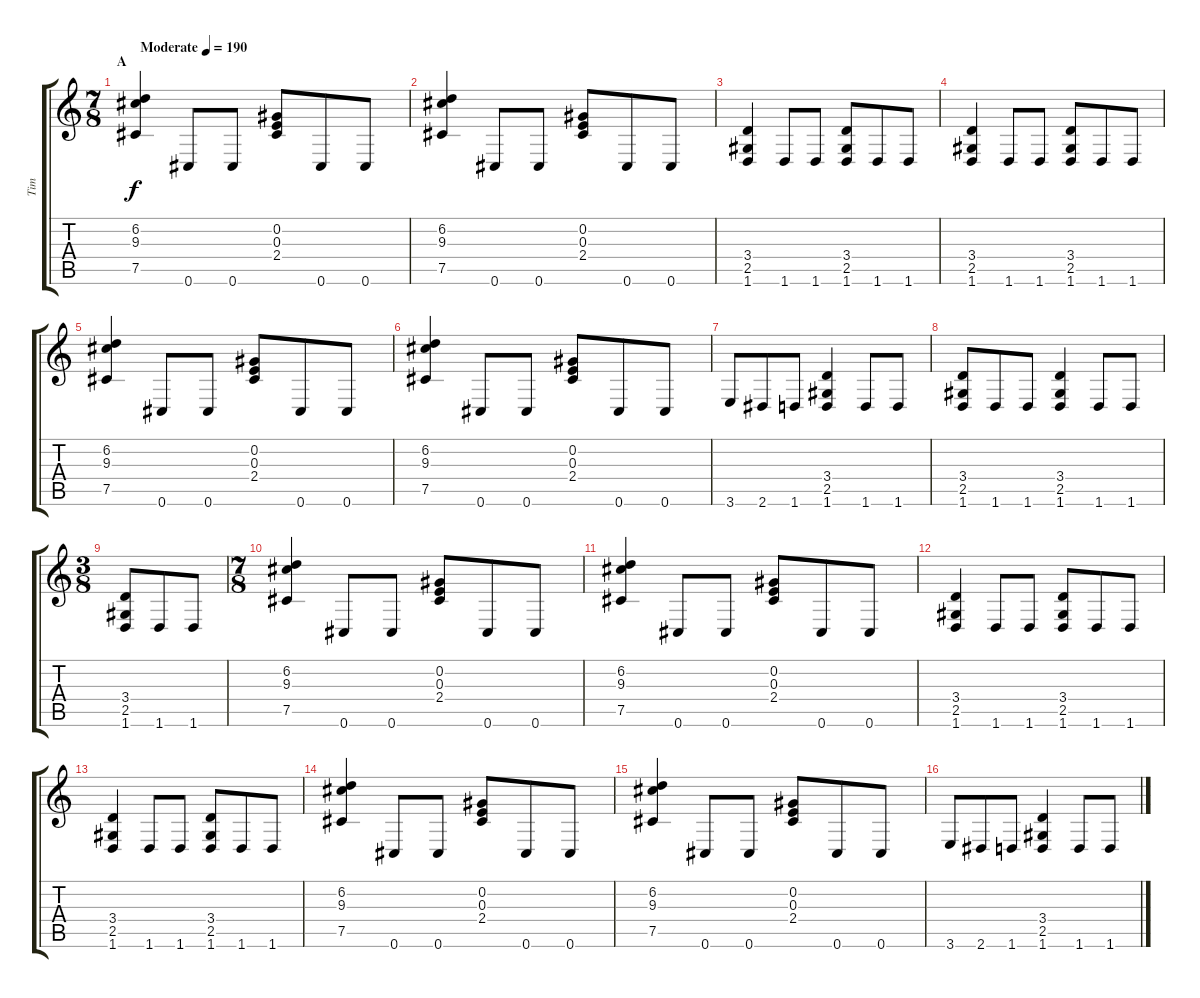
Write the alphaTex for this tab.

\track ("Tim" "Tim") {instrument distortionguitar}
\staff {score tabs}
\tuning (Db4 Ab3 E3 B2 Gb2 Db2) {hide}
\ts (7 8)
\section ("" "A")
\tempo (190 "Moderate")
\clef g2
\ks c
(6.2 9.3 7.5).4{dy f instrument distortionguitar} 0.6.8 0.6.8 (0.2 0.3 2.4).8 0.6.8 0.6.8 |
(6.2 9.3 7.5).4 0.6.8 0.6.8 (0.2 0.3 2.4).8 0.6.8 0.6.8 |
(3.4 2.5 1.6).4 1.6.8 1.6.8 (3.4 2.5 1.6).8 1.6.8 1.6.8 |
(3.4 2.5 1.6).4 1.6.8 1.6.8 (3.4 2.5 1.6).8 1.6.8 1.6.8 |
(6.2 9.3 7.5).4 0.6.8 0.6.8 (0.2 0.3 2.4).8 0.6.8 0.6.8 |
(6.2 9.3 7.5).4 0.6.8 0.6.8 (0.2 0.3 2.4).8 0.6.8 0.6.8 |
3.6.8 2.6.8 1.6.8 (3.4 2.5 1.6).4 1.6.8 1.6.8 |
(3.4 2.5 1.6).8 1.6.8 1.6.8 (3.4 2.5 1.6).4 1.6.8 1.6.8 |
\ts (3 8)
(3.4 2.5 1.6).8 1.6.8 1.6.8 |
\ts (7 8)
(6.2 9.3 7.5).4 0.6.8 0.6.8 (0.2 0.3 2.4).8 0.6.8 0.6.8 |
(6.2 9.3 7.5).4 0.6.8 0.6.8 (0.2 0.3 2.4).8 0.6.8 0.6.8 |
(3.4 2.5 1.6).4 1.6.8 1.6.8 (3.4 2.5 1.6).8 1.6.8 1.6.8 |
(3.4 2.5 1.6).4 1.6.8 1.6.8 (3.4 2.5 1.6).8 1.6.8 1.6.8 |
(6.2 9.3 7.5).4 0.6.8 0.6.8 (0.2 0.3 2.4).8 0.6.8 0.6.8 |
(6.2 9.3 7.5).4 0.6.8 0.6.8 (0.2 0.3 2.4).8 0.6.8 0.6.8 |
3.6.8 2.6.8 1.6.8 (3.4 2.5 1.6).4 1.6.8 1.6.8
